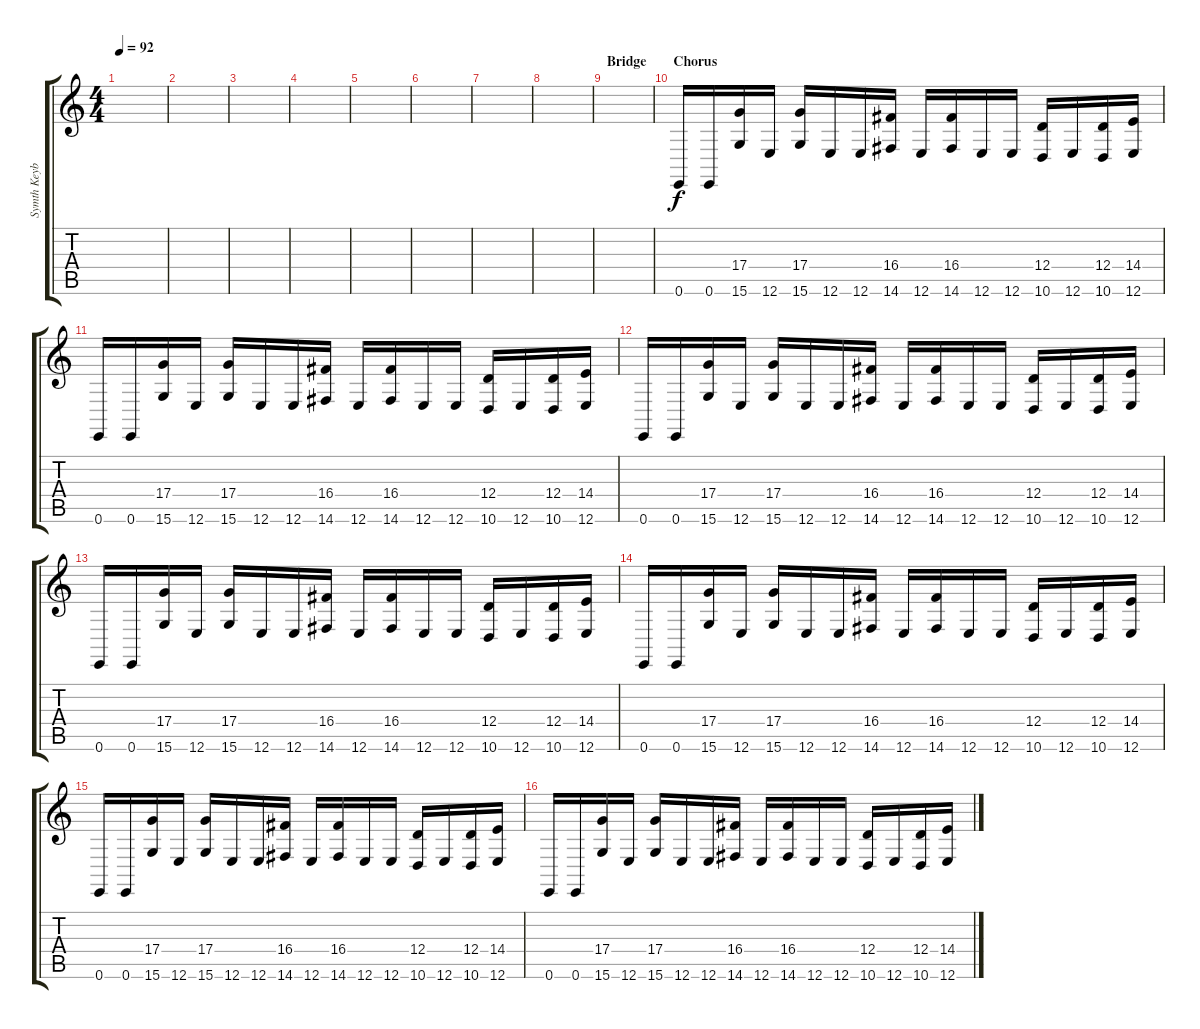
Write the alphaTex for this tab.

\track ("Symth Keyboard" "Symth Keyb") {instrument lead1square}
\staff {score tabs}
\tuning (E4 B3 G3 D3 A2 E2) {hide}
\ts (4 4)
\tempo 92
\clef g2
\ks c
|
|
|
|
|
|
|
|
\section ("" "Bridge")
|
\section ("" "Chorus")
0.6.16 0.6.16 (17.4 15.6).16 12.6.16 (17.4 15.6).16 12.6.16 12.6.16 (16.4 14.6).16 12.6.16 (16.4 14.6).16 12.6.16 12.6.16 (12.4 10.6).16 12.6.16 (12.4 10.6).16 (14.4 12.6).16 |
0.6.16 0.6.16 (17.4 15.6).16 12.6.16 (17.4 15.6).16 12.6.16 12.6.16 (16.4 14.6).16 12.6.16 (16.4 14.6).16 12.6.16 12.6.16 (12.4 10.6).16 12.6.16 (12.4 10.6).16 (14.4 12.6).16 |
0.6.16 0.6.16 (17.4 15.6).16 12.6.16 (17.4 15.6).16 12.6.16 12.6.16 (16.4 14.6).16 12.6.16 (16.4 14.6).16 12.6.16 12.6.16 (12.4 10.6).16 12.6.16 (12.4 10.6).16 (14.4 12.6).16 |
0.6.16 0.6.16 (17.4 15.6).16 12.6.16 (17.4 15.6).16 12.6.16 12.6.16 (16.4 14.6).16 12.6.16 (16.4 14.6).16 12.6.16 12.6.16 (12.4 10.6).16 12.6.16 (12.4 10.6).16 (14.4 12.6).16 |
0.6.16 0.6.16 (17.4 15.6).16 12.6.16 (17.4 15.6).16 12.6.16 12.6.16 (16.4 14.6).16 12.6.16 (16.4 14.6).16 12.6.16 12.6.16 (12.4 10.6).16 12.6.16 (12.4 10.6).16 (14.4 12.6).16 |
0.6.16 0.6.16 (17.4 15.6).16 12.6.16 (17.4 15.6).16 12.6.16 12.6.16 (16.4 14.6).16 12.6.16 (16.4 14.6).16 12.6.16 12.6.16 (12.4 10.6).16 12.6.16 (12.4 10.6).16 (14.4 12.6).16 |
0.6.16 0.6.16 (17.4 15.6).16 12.6.16 (17.4 15.6).16 12.6.16 12.6.16 (16.4 14.6).16 12.6.16 (16.4 14.6).16 12.6.16 12.6.16 (12.4 10.6).16 12.6.16 (12.4 10.6).16 (14.4 12.6).16
